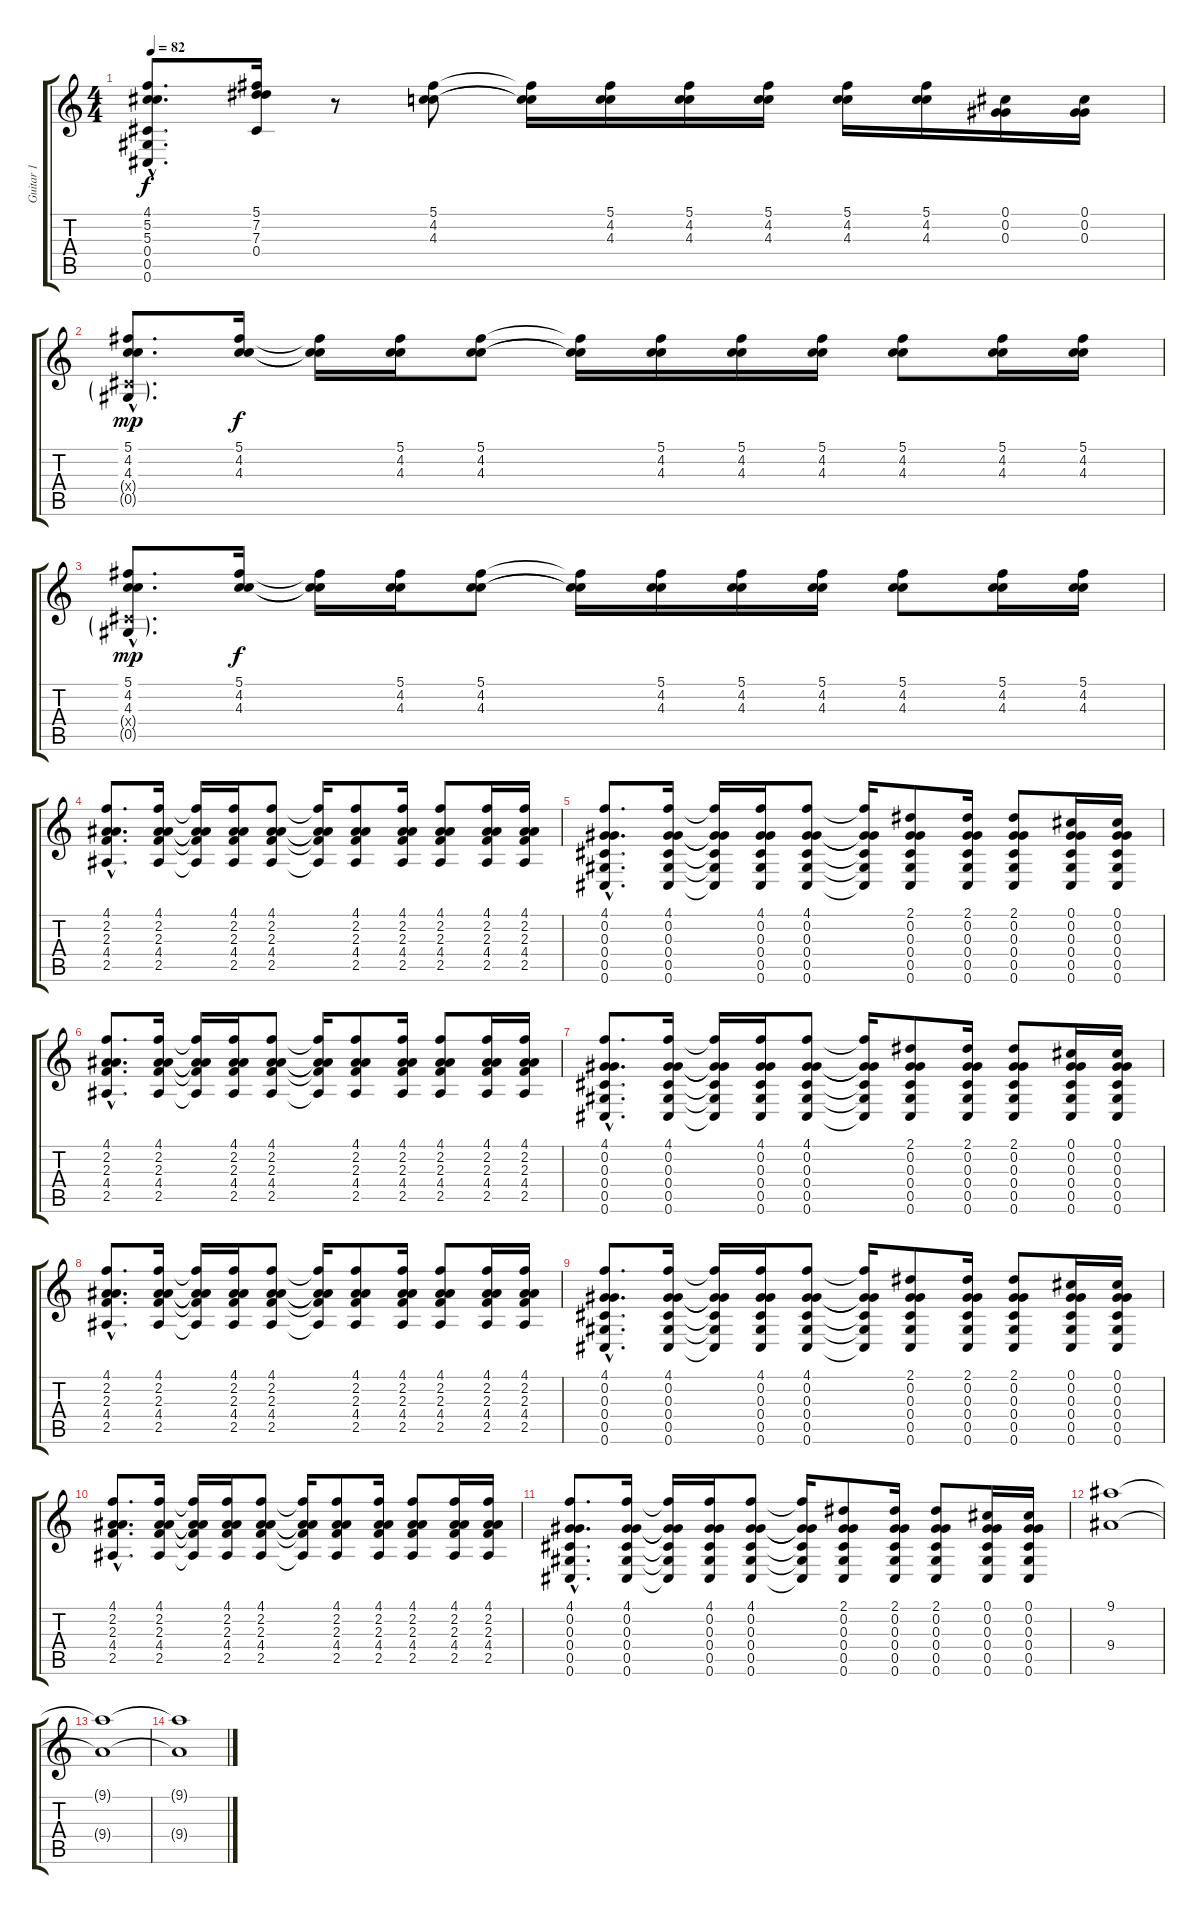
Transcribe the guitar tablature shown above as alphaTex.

\track ("Guitar 1" "Guitar 1") {instrument electricguitarclean}
\staff {score tabs}
\tuning (Db4 Ab3 Ab3 Db3 Ab2 Db2) {hide}
\ts (4 4)
\tempo 82
\clef g2
\ks c
(4.1{hac} 5.2{hac} 5.3{hac} 0.4{hac} 0.5{hac} 0.6{hac}).8{d dy f} (5.1 7.2 7.3 0.4).16 r.8 (5.1 4.2 4.3).8 (5.1{t} 4.2{t} 4.3{t}).16 (5.1 4.2 4.3).16 (5.1 4.2 4.3).16 (5.1 4.2 4.3).16 (5.1 4.2 4.3).16 (5.1 4.2 4.3).16 (0.1 0.2 0.3).16 (0.1 0.2 0.3).16 |
(5.1{hac} 4.2{hac} 4.3{hac} 0.4{g hac x} 0.5{g hac}).8{d dy mp} (5.1 4.2 4.3).16{dy f} (5.1{t} 4.2{t} 4.3{t}).16 (5.1 4.2 4.3).16 (5.1 4.2 4.3).8 (5.1{t} 4.2{t} 4.3{t}).16 (5.1 4.2 4.3).16 (5.1 4.2 4.3).16 (5.1 4.2 4.3).16 (5.1 4.2 4.3).8 (5.1 4.2 4.3).16 (5.1 4.2 4.3).16 |
(5.1{hac} 4.2{hac} 4.3{hac} 0.4{g hac x} 0.5{g hac}).8{d dy mp} (5.1 4.2 4.3).16{dy f} (5.1{t} 4.2{t} 4.3{t}).16 (5.1 4.2 4.3).16 (5.1 4.2 4.3).8 (5.1{t} 4.2{t} 4.3{t}).16 (5.1 4.2 4.3).16 (5.1 4.2 4.3).16 (5.1 4.2 4.3).16 (5.1 4.2 4.3).8 (5.1 4.2 4.3).16 (5.1 4.2 4.3).16 |
(4.1{hac} 2.2{hac} 2.3{hac} 4.4{hac} 2.5{hac}).8{d} (4.1 2.2 2.3 4.4 2.5).16 (4.1{t} 2.2{t} 2.3{t} 4.4{t} 2.5{t}).16 (4.1 2.2 2.3 4.4 2.5).16 (4.1 2.2 2.3 4.4 2.5).8 (4.1{t} 2.2{t} 2.3{t} 4.4{t} 2.5{t}).16 (4.1 2.2 2.3 4.4 2.5).8 (4.1 2.2 2.3 4.4 2.5).16 (4.1 2.2 2.3 4.4 2.5).8 (4.1 2.2 2.3 4.4 2.5).16 (4.1 2.2 2.3 4.4 2.5).16 |
(4.1{hac} 0.2{hac} 0.3{hac} 0.4{hac} 0.5{hac} 0.6{hac}).8{d} (4.1 0.2 0.3 0.4 0.5 0.6).16 (4.1{t} 0.2{t} 0.3{t} 0.4{t} 0.5{t} 0.6{t}).16 (4.1 0.2 0.3 0.4 0.5 0.6).16 (4.1 0.2 0.3 0.4 0.5 0.6).8 (4.1{t} 0.2{t} 0.3{t} 0.4{t} 0.5{t} 0.6{t}).16 (2.1 0.2 0.3 0.4 0.5 0.6).8 (2.1 0.2 0.3 0.4 0.5 0.6).16 (2.1 0.2 0.3 0.4 0.5 0.6).8 (0.1 0.2 0.3 0.4 0.5 0.6).16 (0.1 0.2 0.3 0.4 0.5 0.6).16 |
(4.1{hac} 2.2{hac} 2.3{hac} 4.4{hac} 2.5{hac}).8{d} (4.1 2.2 2.3 4.4 2.5).16 (4.1{t} 2.2{t} 2.3{t} 4.4{t} 2.5{t}).16 (4.1 2.2 2.3 4.4 2.5).16 (4.1 2.2 2.3 4.4 2.5).8 (4.1{t} 2.2{t} 2.3{t} 4.4{t} 2.5{t}).16 (4.1 2.2 2.3 4.4 2.5).8 (4.1 2.2 2.3 4.4 2.5).16 (4.1 2.2 2.3 4.4 2.5).8 (4.1 2.2 2.3 4.4 2.5).16 (4.1 2.2 2.3 4.4 2.5).16 |
(4.1{hac} 0.2{hac} 0.3{hac} 0.4{hac} 0.5{hac} 0.6{hac}).8{d} (4.1 0.2 0.3 0.4 0.5 0.6).16 (4.1{t} 0.2{t} 0.3{t} 0.4{t} 0.5{t} 0.6{t}).16 (4.1 0.2 0.3 0.4 0.5 0.6).16 (4.1 0.2 0.3 0.4 0.5 0.6).8 (4.1{t} 0.2{t} 0.3{t} 0.4{t} 0.5{t} 0.6{t}).16 (2.1 0.2 0.3 0.4 0.5 0.6).8 (2.1 0.2 0.3 0.4 0.5 0.6).16 (2.1 0.2 0.3 0.4 0.5 0.6).8 (0.1 0.2 0.3 0.4 0.5 0.6).16 (0.1 0.2 0.3 0.4 0.5 0.6).16 |
(4.1{hac} 2.2{hac} 2.3{hac} 4.4{hac} 2.5{hac}).8{d} (4.1 2.2 2.3 4.4 2.5).16 (4.1{t} 2.2{t} 2.3{t} 4.4{t} 2.5{t}).16 (4.1 2.2 2.3 4.4 2.5).16 (4.1 2.2 2.3 4.4 2.5).8 (4.1{t} 2.2{t} 2.3{t} 4.4{t} 2.5{t}).16 (4.1 2.2 2.3 4.4 2.5).8 (4.1 2.2 2.3 4.4 2.5).16 (4.1 2.2 2.3 4.4 2.5).8 (4.1 2.2 2.3 4.4 2.5).16 (4.1 2.2 2.3 4.4 2.5).16 |
(4.1{hac} 0.2{hac} 0.3{hac} 0.4{hac} 0.5{hac} 0.6{hac}).8{d} (4.1 0.2 0.3 0.4 0.5 0.6).16 (4.1{t} 0.2{t} 0.3{t} 0.4{t} 0.5{t} 0.6{t}).16 (4.1 0.2 0.3 0.4 0.5 0.6).16 (4.1 0.2 0.3 0.4 0.5 0.6).8 (4.1{t} 0.2{t} 0.3{t} 0.4{t} 0.5{t} 0.6{t}).16 (2.1 0.2 0.3 0.4 0.5 0.6).8 (2.1 0.2 0.3 0.4 0.5 0.6).16 (2.1 0.2 0.3 0.4 0.5 0.6).8 (0.1 0.2 0.3 0.4 0.5 0.6).16 (0.1 0.2 0.3 0.4 0.5 0.6).16 |
(4.1{hac} 2.2{hac} 2.3{hac} 4.4{hac} 2.5{hac}).8{d} (4.1 2.2 2.3 4.4 2.5).16 (4.1{t} 2.2{t} 2.3{t} 4.4{t} 2.5{t}).16 (4.1 2.2 2.3 4.4 2.5).16 (4.1 2.2 2.3 4.4 2.5).8 (4.1{t} 2.2{t} 2.3{t} 4.4{t} 2.5{t}).16 (4.1 2.2 2.3 4.4 2.5).8 (4.1 2.2 2.3 4.4 2.5).16 (4.1 2.2 2.3 4.4 2.5).8 (4.1 2.2 2.3 4.4 2.5).16 (4.1 2.2 2.3 4.4 2.5).16 |
(4.1{hac} 0.2{hac} 0.3{hac} 0.4{hac} 0.5{hac} 0.6{hac}).8{d} (4.1 0.2 0.3 0.4 0.5 0.6).16 (4.1{t} 0.2{t} 0.3{t} 0.4{t} 0.5{t} 0.6{t}).16 (4.1 0.2 0.3 0.4 0.5 0.6).16 (4.1 0.2 0.3 0.4 0.5 0.6).8 (4.1{t} 0.2{t} 0.3{t} 0.4{t} 0.5{t} 0.6{t}).16 (2.1 0.2 0.3 0.4 0.5 0.6).8 (2.1 0.2 0.3 0.4 0.5 0.6).16 (2.1 0.2 0.3 0.4 0.5 0.6).8 (0.1 0.2 0.3 0.4 0.5 0.6).16 (0.1 0.2 0.3 0.4 0.5 0.6).16 |
(9.1 9.4).1 |
(9.1{t} 9.4{t}).1 |
(9.1{t} 9.4{t}).1
